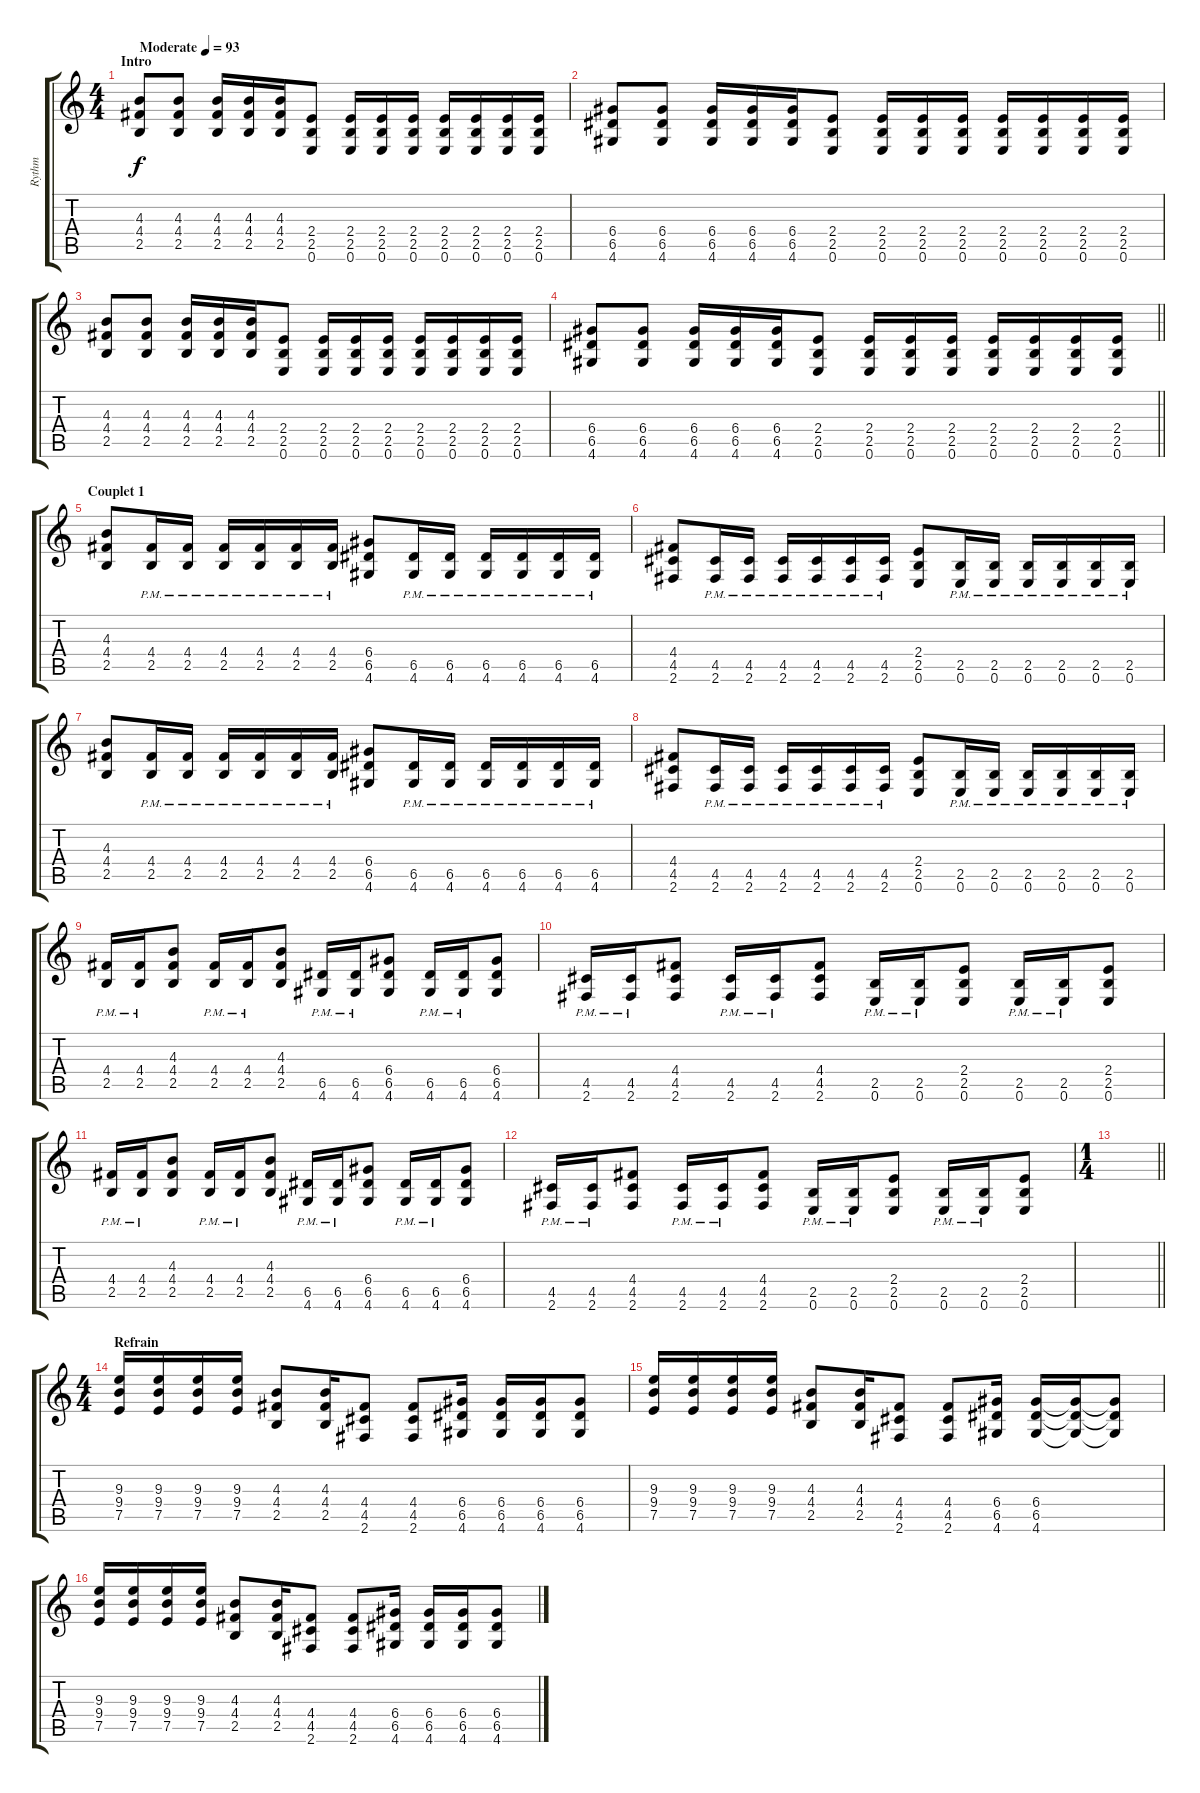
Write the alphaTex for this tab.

\track ("Rythm" "Rythm") {instrument distortionguitar}
\staff {score tabs}
\tuning (E4 B3 G3 D3 A2 E2) {hide}
\ts (4 4)
\section ("" "Intro")
\tempo (93 "Moderate")
\clef g2
\ks c
(4.3 4.4 2.5).8{dy f instrument distortionguitar} (4.3 4.4 2.5).8 (4.3 4.4 2.5).16 (4.3 4.4 2.5).16 (4.3 4.4 2.5).16 (2.4 2.5 0.6).8 (2.4 2.5 0.6).16 (2.4 2.5 0.6).16 (2.4 2.5 0.6).16 (2.4 2.5 0.6).16 (2.4 2.5 0.6).16 (2.4 2.5 0.6).16 (2.4 2.5 0.6).16 |
(6.4 6.5 4.6).8 (6.4 6.5 4.6).8 (6.4 6.5 4.6).16 (6.4 6.5 4.6).16 (6.4 6.5 4.6).16 (2.4 2.5 0.6).8 (2.4 2.5 0.6).16 (2.4 2.5 0.6).16 (2.4 2.5 0.6).16 (2.4 2.5 0.6).16 (2.4 2.5 0.6).16 (2.4 2.5 0.6).16 (2.4 2.5 0.6).16 |
(4.3 4.4 2.5).8 (4.3 4.4 2.5).8 (4.3 4.4 2.5).16 (4.3 4.4 2.5).16 (4.3 4.4 2.5).16 (2.4 2.5 0.6).8 (2.4 2.5 0.6).16 (2.4 2.5 0.6).16 (2.4 2.5 0.6).16 (2.4 2.5 0.6).16 (2.4 2.5 0.6).16 (2.4 2.5 0.6).16 (2.4 2.5 0.6).16 |
\barLineRight lightlight
(6.4 6.5 4.6).8 (6.4 6.5 4.6).8 (6.4 6.5 4.6).16 (6.4 6.5 4.6).16 (6.4 6.5 4.6).16 (2.4 2.5 0.6).8 (2.4 2.5 0.6).16 (2.4 2.5 0.6).16 (2.4 2.5 0.6).16 (2.4 2.5 0.6).16 (2.4 2.5 0.6).16 (2.4 2.5 0.6).16 (2.4 2.5 0.6).16 |
\section ("" "Couplet 1")
(4.3 4.4 2.5).8 (4.4{pm} 2.5{pm}).16 (4.4{pm} 2.5{pm}).16 (4.4{pm} 2.5{pm}).16 (4.4{pm} 2.5{pm}).16 (4.4{pm} 2.5{pm}).16 (4.4{pm} 2.5{pm}).16 (6.4 6.5 4.6).8 (6.5{pm} 4.6{pm}).16 (6.5{pm} 4.6{pm}).16 (6.5{pm} 4.6{pm}).16 (6.5{pm} 4.6{pm}).16 (6.5{pm} 4.6{pm}).16 (6.5{pm} 4.6{pm}).16 |
(4.4 4.5 2.6).8 (4.5{pm} 2.6{pm}).16 (4.5{pm} 2.6{pm}).16 (4.5{pm} 2.6{pm}).16 (4.5{pm} 2.6{pm}).16 (4.5{pm} 2.6{pm}).16 (4.5{pm} 2.6{pm}).16 (2.4 2.5 0.6).8 (2.5{pm} 0.6{pm}).16 (2.5{pm} 0.6{pm}).16 (2.5{pm} 0.6{pm}).16 (2.5{pm} 0.6{pm}).16 (2.5{pm} 0.6{pm}).16 (2.5{pm} 0.6{pm}).16 |
(4.3 4.4 2.5).8 (4.4{pm} 2.5{pm}).16 (4.4{pm} 2.5{pm}).16 (4.4{pm} 2.5{pm}).16 (4.4{pm} 2.5{pm}).16 (4.4{pm} 2.5{pm}).16 (4.4{pm} 2.5{pm}).16 (6.4 6.5 4.6).8 (6.5{pm} 4.6{pm}).16 (6.5{pm} 4.6{pm}).16 (6.5{pm} 4.6{pm}).16 (6.5{pm} 4.6{pm}).16 (6.5{pm} 4.6{pm}).16 (6.5{pm} 4.6{pm}).16 |
(4.4 4.5 2.6).8 (4.5{pm} 2.6{pm}).16 (4.5{pm} 2.6{pm}).16 (4.5{pm} 2.6{pm}).16 (4.5{pm} 2.6{pm}).16 (4.5{pm} 2.6{pm}).16 (4.5{pm} 2.6{pm}).16 (2.4 2.5 0.6).8 (2.5{pm} 0.6{pm}).16 (2.5{pm} 0.6{pm}).16 (2.5{pm} 0.6{pm}).16 (2.5{pm} 0.6{pm}).16 (2.5{pm} 0.6{pm}).16 (2.5{pm} 0.6{pm}).16 |
(4.4{pm} 2.5{pm}).16 (4.4{pm} 2.5{pm}).16 (4.3 4.4 2.5).8 (4.4{pm} 2.5{pm}).16 (4.4{pm} 2.5{pm}).16 (4.3 4.4 2.5).8 (6.5{pm} 4.6{pm}).16 (6.5{pm} 4.6{pm}).16 (6.4 6.5 4.6).8 (6.5{pm} 4.6{pm}).16 (6.5{pm} 4.6{pm}).16 (6.4 6.5 4.6).8 |
(4.5{pm} 2.6{pm}).16 (4.5{pm} 2.6{pm}).16 (4.4 4.5 2.6).8 (4.5{pm} 2.6{pm}).16 (4.5{pm} 2.6{pm}).16 (4.4 4.5 2.6).8 (2.5{pm} 0.6{pm}).16 (2.5{pm} 0.6{pm}).16 (2.4 2.5 0.6).8 (2.5{pm} 0.6{pm}).16 (2.5{pm} 0.6{pm}).16 (2.4 2.5 0.6).8 |
(4.4{pm} 2.5{pm}).16 (4.4{pm} 2.5{pm}).16 (4.3 4.4 2.5).8 (4.4{pm} 2.5{pm}).16 (4.4{pm} 2.5{pm}).16 (4.3 4.4 2.5).8 (6.5{pm} 4.6{pm}).16 (6.5{pm} 4.6{pm}).16 (6.4 6.5 4.6).8 (6.5{pm} 4.6{pm}).16 (6.5{pm} 4.6{pm}).16 (6.4 6.5 4.6).8 |
(4.5{pm} 2.6{pm}).16 (4.5{pm} 2.6{pm}).16 (4.4 4.5 2.6).8 (4.5{pm} 2.6{pm}).16 (4.5{pm} 2.6{pm}).16 (4.4 4.5 2.6).8 (2.5{pm} 0.6{pm}).16 (2.5{pm} 0.6{pm}).16 (2.4 2.5 0.6).8 (2.5{pm} 0.6{pm}).16 (2.5{pm} 0.6{pm}).16 (2.4 2.5 0.6).8 |
\ts (1 4)
\barLineRight lightlight
|
\ts (4 4)
\section ("" "Refrain")
(9.3 9.4 7.5).16 (9.3 9.4 7.5).16 (9.3 9.4 7.5).16 (9.3 9.4 7.5).16 (4.3 4.4 2.5).8 (4.3 4.4 2.5).16 (4.4 4.5 2.6).8 (4.4 4.5 2.6).8 (6.4 6.5 4.6).16 (6.4 6.5 4.6).16 (6.4 6.5 4.6).16 (6.4 6.5 4.6).8 |
(9.3 9.4 7.5).16 (9.3 9.4 7.5).16 (9.3 9.4 7.5).16 (9.3 9.4 7.5).16 (4.3 4.4 2.5).8 (4.3 4.4 2.5).16 (4.4 4.5 2.6).8 (4.4 4.5 2.6).8 (6.4 6.5 4.6).16 (6.4 6.5 4.6).16 (6.4{t} 6.5{t} 4.6{t}).16 (6.4{t} 6.5{t} 4.6{t}).8 |
(9.3 9.4 7.5).16 (9.3 9.4 7.5).16 (9.3 9.4 7.5).16 (9.3 9.4 7.5).16 (4.3 4.4 2.5).8 (4.3 4.4 2.5).16 (4.4 4.5 2.6).8 (4.4 4.5 2.6).8 (6.4 6.5 4.6).16 (6.4 6.5 4.6).16 (6.4 6.5 4.6).16 (6.4 6.5 4.6).8
